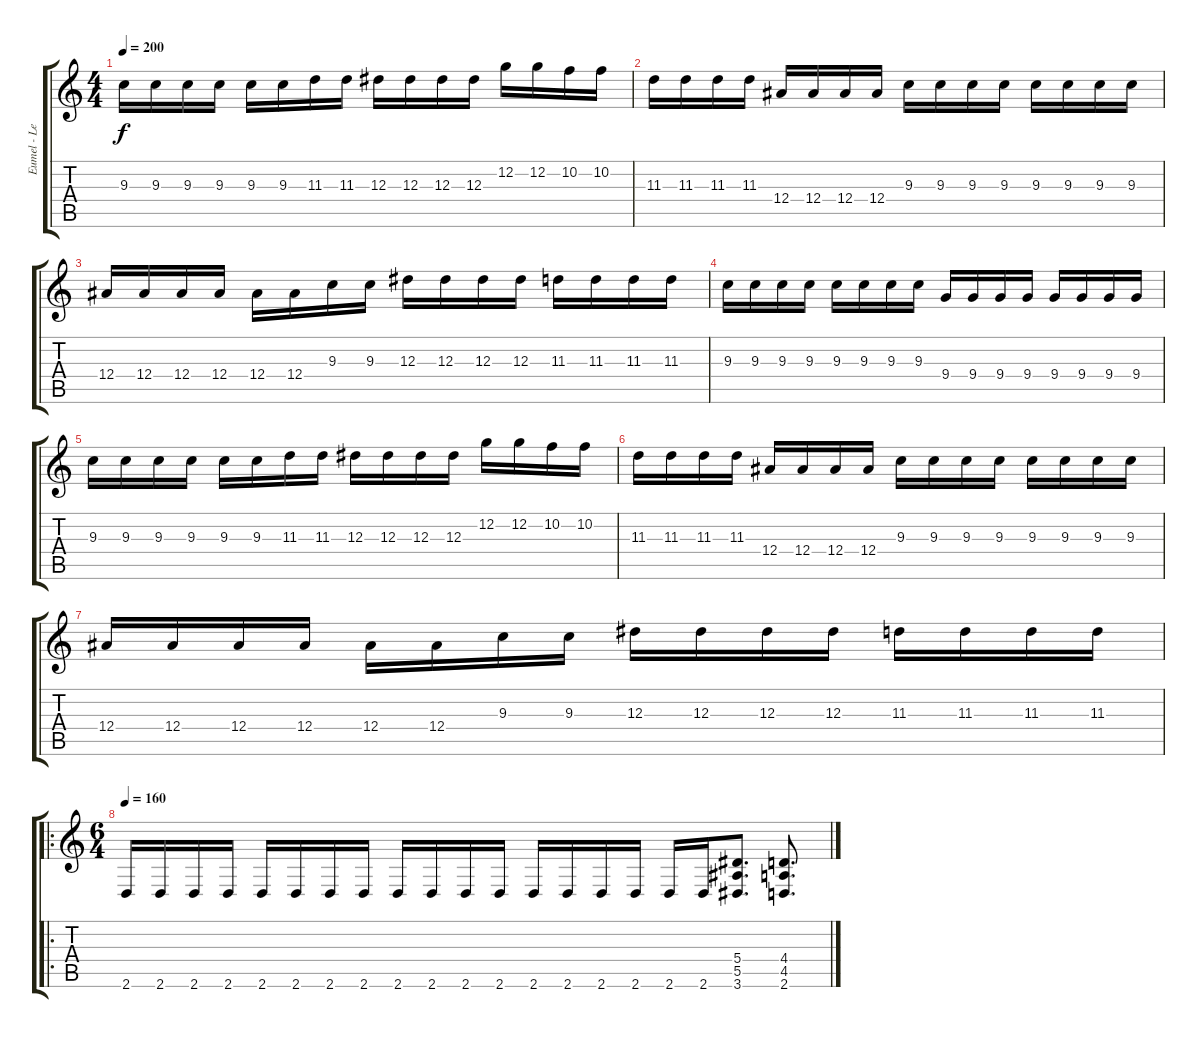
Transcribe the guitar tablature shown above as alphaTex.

\track ("Eumel - Lead Guitar" "Eumel - Le") {instrument distortionguitar}
\staff {score tabs}
\tuning (C4 G3 Eb3 Bb2 F2 C2) {hide}
\ts (4 4)
\tempo 200
\clef g2
\ks c
9.3.16{dy f} 9.3.16 9.3.16 9.3.16 9.3.16 9.3.16 11.3.16 11.3.16 12.3.16 12.3.16 12.3.16 12.3.16 12.2.16 12.2.16 10.2.16 10.2.16 |
11.3.16 11.3.16 11.3.16 11.3.16 12.4.16 12.4.16 12.4.16 12.4.16 9.3.16 9.3.16 9.3.16 9.3.16 9.3.16 9.3.16 9.3.16 9.3.16 |
12.4.16 12.4.16 12.4.16 12.4.16 12.4.16 12.4.16 9.3.16 9.3.16 12.3.16 12.3.16 12.3.16 12.3.16 11.3.16 11.3.16 11.3.16 11.3.16 |
9.3.16 9.3.16 9.3.16 9.3.16 9.3.16 9.3.16 9.3.16 9.3.16 9.4.16 9.4.16 9.4.16 9.4.16 9.4.16 9.4.16 9.4.16 9.4.16 |
9.3.16 9.3.16 9.3.16 9.3.16 9.3.16 9.3.16 11.3.16 11.3.16 12.3.16 12.3.16 12.3.16 12.3.16 12.2.16 12.2.16 10.2.16 10.2.16 |
11.3.16 11.3.16 11.3.16 11.3.16 12.4.16 12.4.16 12.4.16 12.4.16 9.3.16 9.3.16 9.3.16 9.3.16 9.3.16 9.3.16 9.3.16 9.3.16 |
12.4.16 12.4.16 12.4.16 12.4.16 12.4.16 12.4.16 9.3.16 9.3.16 12.3.16 12.3.16 12.3.16 12.3.16 11.3.16 11.3.16 11.3.16 11.3.16 |
\ro
\ts (6 4)
\tempo 160
2.6.16 2.6.16 2.6.16 2.6.16 2.6.16 2.6.16 2.6.16 2.6.16 2.6.16 2.6.16 2.6.16 2.6.16 2.6.16 2.6.16 2.6.16 2.6.16 2.6.16 2.6.16 (5.4 5.5 3.6).8{d} (4.4 4.5 2.6).8{d}
